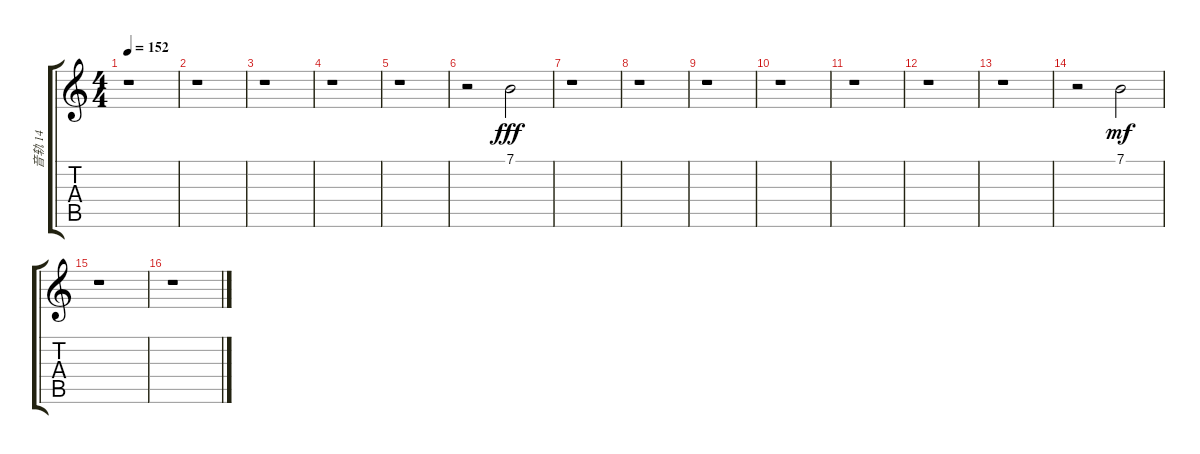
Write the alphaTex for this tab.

\track ("音轨 14" "音轨 14") {instrument reversecymbal}
\staff {score tabs}
\tuning (E4 B3 G3 D3 A2 E2) {hide}
\ts (4 4)
\tempo 152
\clef g2
\ks c
r.1{dy fff} |
r.1 |
r.1 |
r.1 |
r.1 |
r.2 7.1.2 |
r.1 |
r.1 |
r.1 |
r.1 |
r.1 |
r.1 |
r.1 |
r.2 7.1.2{dy mf} |
r.1 |
r.1
